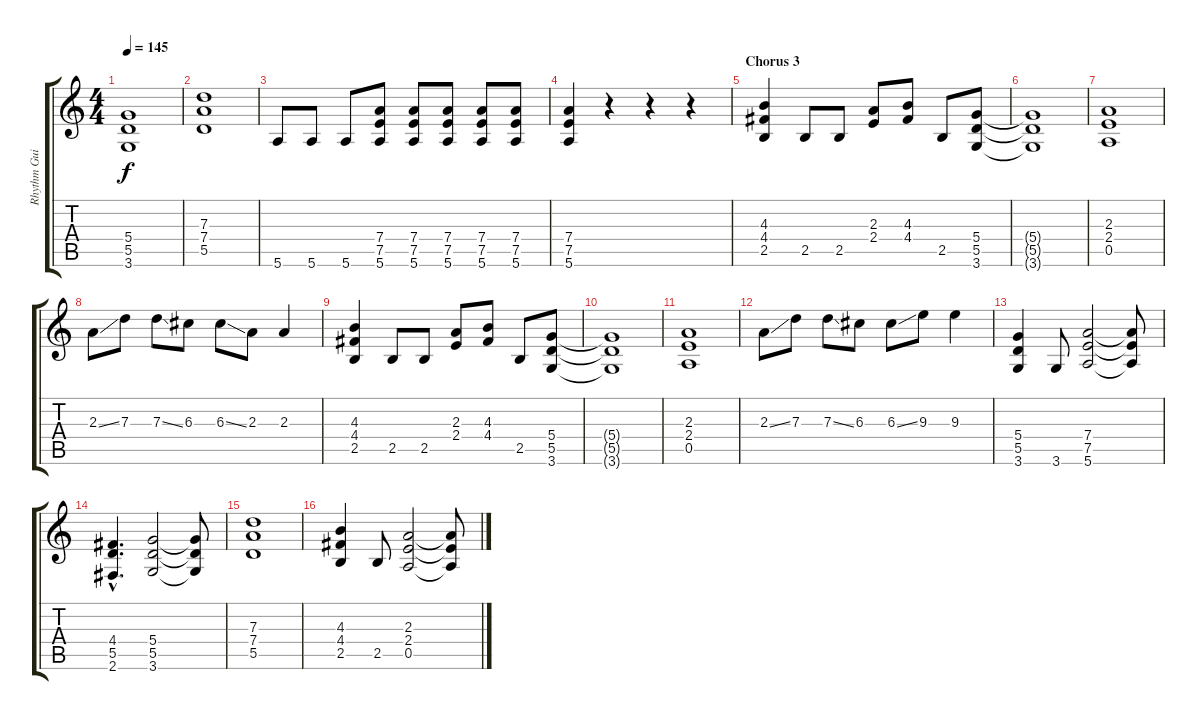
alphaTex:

\track ("Rhythm Guitar 2" "Rhythm Gui") {instrument overdrivenguitar}
\staff {score tabs}
\tuning (E4 B3 G3 D3 A2 E2) {hide}
\ts (4 4)
\tempo 145
\clef g2
\ks c
(5.4 5.5 3.6).1{dy f} |
(7.3 7.4 5.5).1 |
5.6.8 5.6.8 5.6.8 (7.4 7.5 5.6).8 (7.4 7.5 5.6).8 (7.4 7.5 5.6).8 (7.4 7.5 5.6).8 (7.4 7.5 5.6).8 |
(7.4 7.5 5.6).4 r.4 r.4 r.4 |
\section ("" "Chorus 3")
(4.3 4.4 2.5).4 2.5.8 2.5.8 (2.3 2.4).8 (4.3 4.4).8 2.5.8 (5.4 5.5 3.6).8 |
(5.4{t} 5.5{t} 3.6{t}).1 |
(2.3 2.4 0.5).1 |
2.3{ss}.8 7.3.8 7.3{ss}.8 6.3.8 6.3{ss}.8 2.3.8 2.3.4 |
(4.3 4.4 2.5).4 2.5.8 2.5.8 (2.3 2.4).8 (4.3 4.4).8 2.5.8 (5.4 5.5 3.6).8 |
(5.4{t} 5.5{t} 3.6{t}).1 |
(2.3 2.4 0.5).1 |
2.3{ss}.8 7.3.8 7.3{ss}.8 6.3.8 6.3{ss}.8 9.3.8 9.3.4 |
(5.4 5.5 3.6).4 3.6.8 (7.4 7.5 5.6).2 (7.4{t} 7.5{t} 5.6{t}).8 |
(4.4{hac} 5.5{hac} 2.6{hac}).4{d} (5.4 5.5 3.6).2 (5.4{t} 5.5{t} 3.6{t}).8 |
(7.3 7.4 5.5).1 |
(4.3 4.4 2.5).4 2.5.8 (2.3 2.4 0.5).2 (2.3{t} 2.4{t} 0.5{t}).8
